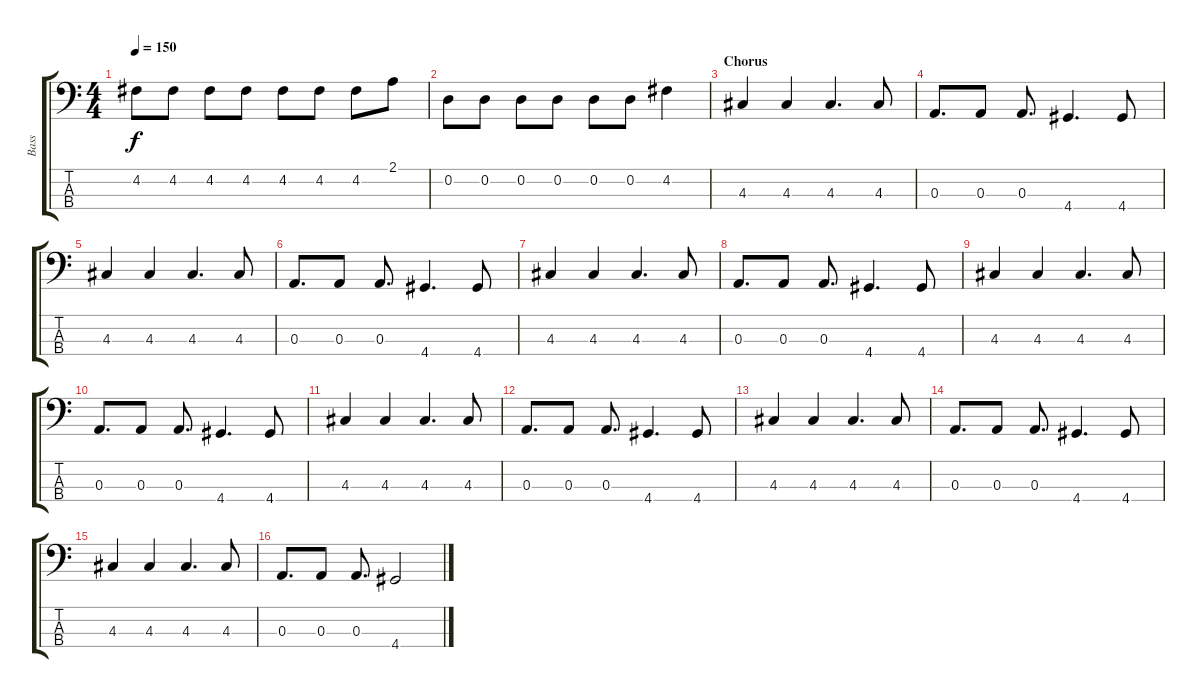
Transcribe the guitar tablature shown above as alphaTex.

\track ("Bass" "Bass") {instrument electricbassfinger}
\staff {score tabs}
\tuning (G2 D2 A1 E1) {hide}
\ts (4 4)
\tempo 150
\clef f4
\ks c
4.2.8{dy f} 4.2.8 4.2.8 4.2.8 4.2.8 4.2.8 4.2.8 2.1.8 |
0.2.8 0.2.8 0.2.8 0.2.8 0.2.8 0.2.8 4.2.4 |
\section ("" "Chorus")
4.3.4 4.3.4 4.3.4{d} 4.3.8 |
0.3.8{d} 0.3.8 0.3.8{d} 4.4.4{d} 4.4.8 |
4.3.4 4.3.4 4.3.4{d} 4.3.8 |
0.3.8{d} 0.3.8 0.3.8{d} 4.4.4{d} 4.4.8 |
4.3.4 4.3.4 4.3.4{d} 4.3.8 |
0.3.8{d} 0.3.8 0.3.8{d} 4.4.4{d} 4.4.8 |
4.3.4 4.3.4 4.3.4{d} 4.3.8 |
0.3.8{d} 0.3.8 0.3.8{d} 4.4.4{d} 4.4.8 |
4.3.4 4.3.4 4.3.4{d} 4.3.8 |
0.3.8{d} 0.3.8 0.3.8{d} 4.4.4{d} 4.4.8 |
4.3.4 4.3.4 4.3.4{d} 4.3.8 |
0.3.8{d} 0.3.8 0.3.8{d} 4.4.4{d} 4.4.8 |
4.3.4 4.3.4 4.3.4{d} 4.3.8 |
0.3.8{d} 0.3.8 0.3.8{d} 4.4.2
